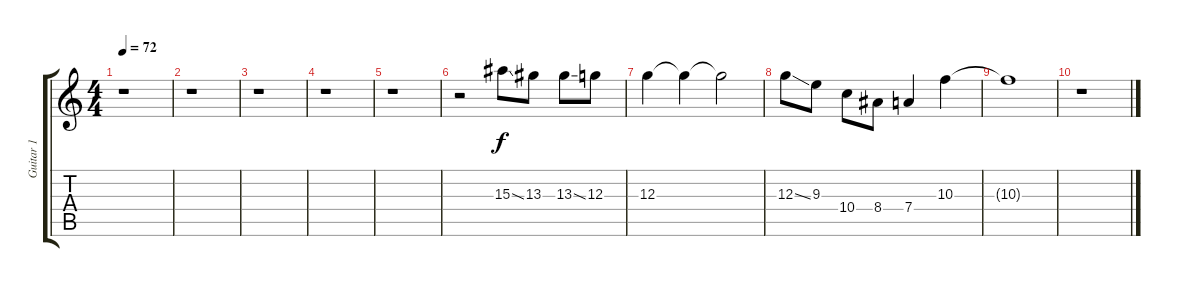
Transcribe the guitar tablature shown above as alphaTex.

\track ("Guitar 1" "Guitar 1") {instrument overdrivenguitar}
\staff {score tabs}
\tuning (E4 B3 G3 D3 A2 E2) {hide}
\ts (4 4)
\tempo 72
\clef g2
\ks c
r.1{dy f} |
r.1 |
r.1 |
r.1 |
r.1 |
r.2 15.3{ss}.8 13.3.8 13.3{ss}.8 12.3.8 |
12.3.4 12.3{t}.4 12.3{t}.2 |
12.3{ss}.8 9.3.8 10.4.8 8.4.8 7.4.4 10.3.4 |
10.3{t}.1 |
r.1
